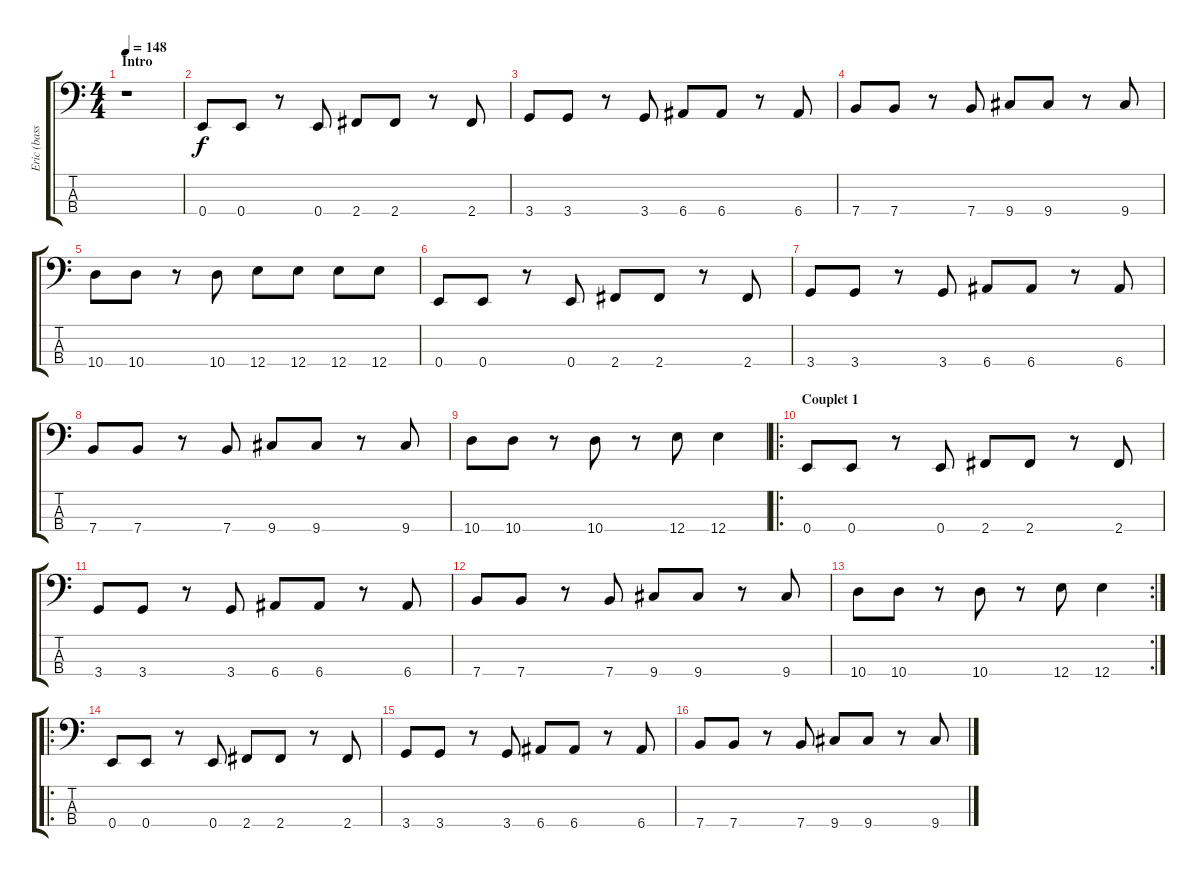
\track ("Eric (bass)" "Eric (bass") {instrument electricbassfinger}
\staff {score tabs}
\tuning (G2 D2 A1 E1) {hide}
\ts (4 4)
\section ("" "Intro")
\tempo 148
\clef f4
\ks c
r.1{dy f instrument electricbassfinger} |
0.4.8 0.4.8 r.8 0.4.8 2.4.8 2.4.8 r.8 2.4.8 |
3.4.8 3.4.8 r.8 3.4.8 6.4.8 6.4.8 r.8 6.4.8 |
7.4.8 7.4.8 r.8 7.4.8 9.4.8 9.4.8 r.8 9.4.8 |
10.4.8 10.4.8 r.8 10.4.8 12.4.8 12.4.8 12.4.8 12.4.8 |
0.4.8 0.4.8 r.8 0.4.8 2.4.8 2.4.8 r.8 2.4.8 |
3.4.8 3.4.8 r.8 3.4.8 6.4.8 6.4.8 r.8 6.4.8 |
7.4.8 7.4.8 r.8 7.4.8 9.4.8 9.4.8 r.8 9.4.8 |
10.4.8 10.4.8 r.8 10.4.8 r.8 12.4.8 12.4.4 |
\ro
\section ("" "Couplet 1")
0.4.8 0.4.8 r.8 0.4.8 2.4.8 2.4.8 r.8 2.4.8 |
3.4.8 3.4.8 r.8 3.4.8 6.4.8 6.4.8 r.8 6.4.8 |
7.4.8 7.4.8 r.8 7.4.8 9.4.8 9.4.8 r.8 9.4.8 |
\rc 2
10.4.8 10.4.8 r.8 10.4.8 r.8 12.4.8 12.4.4 |
\ro
0.4.8 0.4.8 r.8 0.4.8 2.4.8 2.4.8 r.8 2.4.8 |
3.4.8 3.4.8 r.8 3.4.8 6.4.8 6.4.8 r.8 6.4.8 |
7.4.8 7.4.8 r.8 7.4.8 9.4.8 9.4.8 r.8 9.4.8
